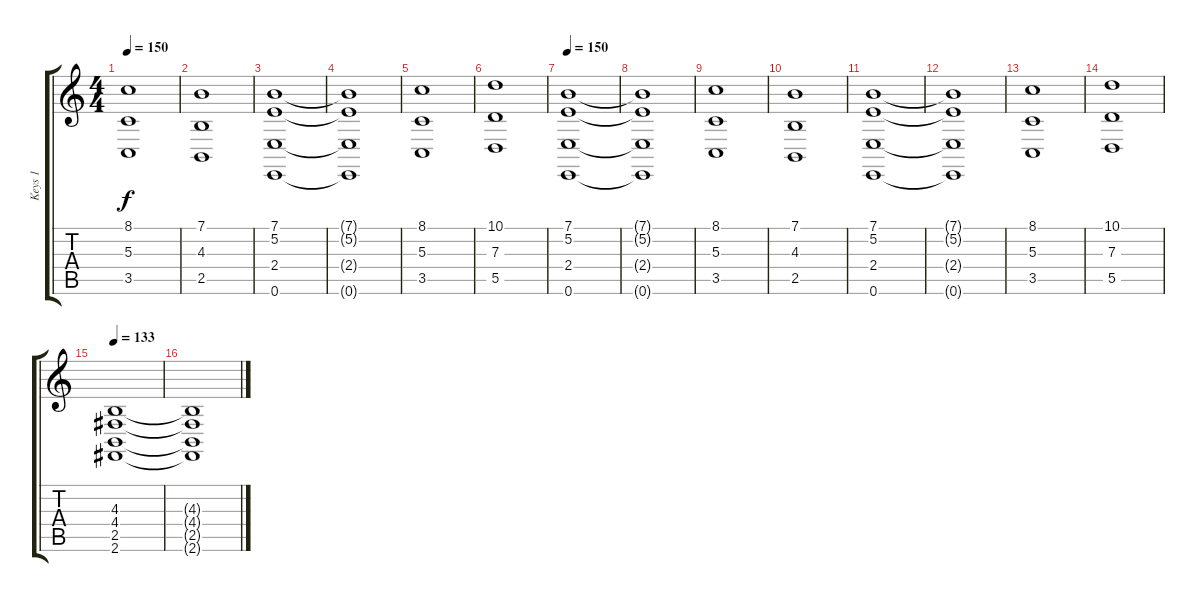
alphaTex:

\track ("Keys 1" "Keys 1") {instrument synthstrings2}
\staff {score tabs}
\tuning (E4 B3 G3 D3 A2 E2) {hide}
\ts (4 4)
\tempo 150
\clef g2
\ks c
(8.1 5.3 3.5).1{dy f} |
(7.1 4.3 2.5).1 |
(7.1 5.2 2.4 0.6).1 |
(7.1{t} 5.2{t} 2.4{t} 0.6{t}).1 |
(8.1 5.3 3.5).1 |
(10.1 7.3 5.5).1 |
\tempo 150
(7.1 5.2 2.4 0.6).1{volume 11} |
(7.1{t} 5.2{t} 2.4{t} 0.6{t}).1 |
(8.1 5.3 3.5).1 |
(7.1 4.3 2.5).1 |
(7.1 5.2 2.4 0.6).1 |
(7.1{t} 5.2{t} 2.4{t} 0.6{t}).1 |
(8.1 5.3 3.5).1 |
(10.1 7.3 5.5).1 |
\tempo 133
(4.3 4.4 2.5 2.6).1 |
(4.3{t} 4.4{t} 2.5{t} 2.6{t}).1
